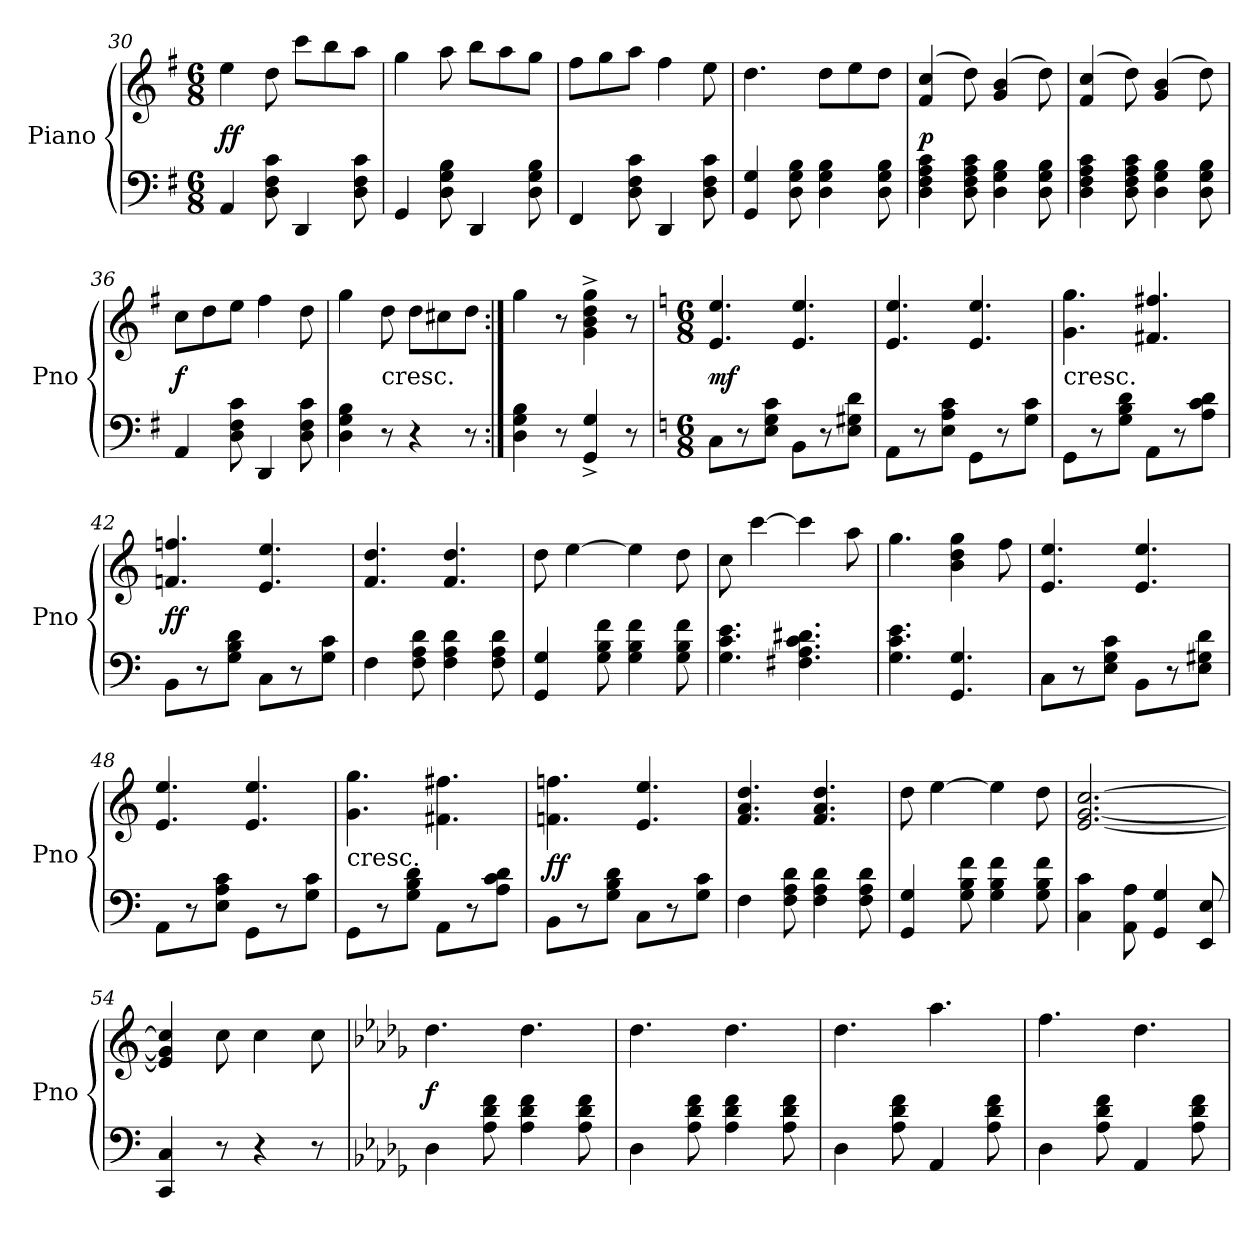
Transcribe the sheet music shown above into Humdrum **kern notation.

**kern	**kern	**dynam
*part1	*part1	*part1
*staff2	*staff1	*staff1/2
*I"Piano	*	*
*I'Pno	*	*
*clefF4	*clefG2	*
*k[f#]	*k[f#]	*
*G:	*G:	*
*M6/8	*M6/8	*
=30	=30	=30
4AA/	4ee\	ff
8D\ 8F#\ 8c\	8dd\	.
4DD/	8ccc\L	.
.	8bb\	.
8D\ 8F#\ 8c\	8aa\J	.
=31	=31	=31
4GG/	4gg\	.
8D\ 8G\ 8B\	8aa\	.
4DD/	8bb\L	.
.	8aa\	.
8D\ 8G\ 8B\	8gg\J	.
=32	=32	=32
4FF#/	8ff#\L	.
.	8gg\	.
8D\ 8F#\ 8c\	8aa\J	.
4DD/	4ff#\	.
8D\ 8F#\ 8c\	8ee\	.
=33	=33	=33
4GG/ 4G/	4.dd\	.
8D\ 8G\ 8B\	.	.
4D\ 4G\ 4B\	8dd\L	.
.	8ee\	.
8D\ 8G\ 8B\	8dd\J	.
=34	=34	=34
4D\ 4F#\ 4A\ 4c\	(4f#/ 4cc/	p
8D\ 8F#\ 8A\ 8c\	8dd\)	.
4D\ 4G\ 4B\	(4g/ 4b/	.
8D\ 8G\ 8B\	8dd\)	.
=35	=35	=35
4D\ 4F#\ 4A\ 4c\	(4f#/ 4cc/	.
8D\ 8F#\ 8A\ 8c\	8dd\)	.
4D\ 4G\ 4B\	(4g/ 4b/	.
8D\ 8G\ 8B\	8dd\)	.
=36	=36	=36
4AA/	8cc\L	f
.	8dd\	.
8D\ 8F#\ 8c\	8ee\J	.
4DD/	4ff#\	.
8D\ 8F#\ 8c\	8dd\	.
=37	=37	=37
4D\ 4G\ 4B\	4gg\	.
!	!LO:TX:c:t=cresc.	!
8r	8dd\	.
4r	8dd\L	.
.	8cc#X\	.
8r	8dd\J	.
=38:|!	=38:|!	=38:|!
4D\ 4G\ 4B\	4gg\	.
8r	8r	.
4GG^/ 4G^/	4g^\ 4b^\ 4dd^\ 4gg^\	.
8r	8r	.
=39	=39	=39
*k[]	*k[]	*
*M6/8	*M6/8	*
8C\L	4.e/ 4.ee/	mf
8r	.	.
8E\ 8G\ 8c\J	.	.
8BB\L	4.e/ 4.ee/	.
8r	.	.
8E\ 8G#X\ 8d\J	.	.
=40	=40	=40
8AA\L	4.e/ 4.ee/	.
8r	.	.
8E\ 8A\ 8c\J	.	.
8GG\L	4.e/ 4.ee/	.
8r	.	.
8G\ 8c\J	.	.
=41	=41	=41
!	!LO:TX:c:t=cresc.	!
8GG\L	4.g\ 4.gg\	.
8r	.	.
8G\ 8B\ 8d\J	.	.
8AA\L	4.f#X/ 4.ff#X/	.
8r	.	.
8A\ 8c\ 8d\J	.	.
=42	=42	=42
8BB\L	4.fn/ 4.ffn/	ff
8r	.	.
8G\ 8B\ 8d\J	.	.
8C\L	4.e/ 4.ee/	.
8r	.	.
8G\ 8c\J	.	.
=43	=43	=43
4F\	4.f/ 4.dd/	.
8F\ 8A\ 8d\	.	.
4F\ 4A\ 4d\	4.f/ 4.dd/	.
8F\ 8A\ 8d\	.	.
=44	=44	=44
4GG/ 4G/	8dd\	.
.	[4ee\	.
8G\ 8B\ 8f\	.	.
4G\ 4B\ 4f\	4ee\]	.
8G\ 8B\ 8f\	8dd\	.
=45	=45	=45
4.G\ 4.c\ 4.e\	8cc\	.
.	[4ccc\	.
4.F#X\ 4.A\ 4.c\ 4.d#X\	4ccc\]	.
.	8aa\	.
=46	=46	=46
4.G\ 4.c\ 4.e\	4.gg\	.
4.GG/ 4.G/	4b\ 4dd\ 4gg\	.
.	8ff\	.
=47	=47	=47
8C\L	4.e/ 4.ee/	.
8r	.	.
8E\ 8G\ 8c\J	.	.
8BB\L	4.e/ 4.ee/	.
8r	.	.
8E\ 8G#X\ 8d\J	.	.
=48	=48	=48
8AA\L	4.e/ 4.ee/	.
8r	.	.
8E\ 8A\ 8c\J	.	.
8GG\L	4.e/ 4.ee/	.
8r	.	.
8G\ 8c\J	.	.
=49	=49	=49
!	!LO:TX:c:t=cresc.	!
8GG\L	4.g\ 4.gg\	.
8r	.	.
8G\ 8B\ 8d\J	.	.
8AA\L	4.f#X\ 4.ff#X\	.
8r	.	.
8A\ 8c\ 8d\J	.	.
=50	=50	=50
8BB\L	4.fn\ 4.ffn\	ff
8r	.	.
8G\ 8B\ 8d\J	.	.
8C\L	4.e/ 4.ee/	.
8r	.	.
8G\ 8c\J	.	.
=51	=51	=51
4F\	4.f/ 4.a/ 4.dd/	.
8F\ 8A\ 8d\	.	.
4F\ 4A\ 4d\	4.f/ 4.a/ 4.dd/	.
8F\ 8A\ 8d\	.	.
=52	=52	=52
4GG/ 4G/	8dd\	.
.	[4ee\	.
8G\ 8B\ 8f\	.	.
4G\ 4B\ 4f\	4ee\]	.
8G\ 8B\ 8f\	8dd\	.
=53	=53	=53
4C\ 4c\	[2.e/ [2.g/ [2.cc/	.
8AA\ 8A\	.	.
4GG/ 4G/	.	.
8EE/ 8E/	.	.
=54	=54	=54
4CC/ 4C/	4e]/ 4g]/ 4cc]/	.
8r	8cc\	.
4r	4cc\	.
8r	8cc\	.
=55	=55	=55
*k[b-e-a-d-g-]	*k[b-e-a-d-g-]	*
4D-\	4.dd-\	f
8A-\ 8d-\ 8f\	.	.
4A-\ 4d-\ 4f\	4.dd-\	.
8A-\ 8d-\ 8f\	.	.
=56	=56	=56
4D-\	4.dd-\	.
8A-\ 8d-\ 8f\	.	.
4A-\ 4d-\ 4f\	4.dd-\	.
8A-\ 8d-\ 8f\	.	.
=57	=57	=57
4D-\	4.dd-\	.
8A-\ 8d-\ 8f\	.	.
4AA-/	4.aa-\	.
8A-\ 8d-\ 8f\	.	.
=58	=58	=58
4D-\	4.ff\	.
8A-\ 8d-\ 8f\	.	.
4AA-/	4.dd-\	.
8A-\ 8d-\ 8f\	.	.
=	=	=
*-	*-	*-
